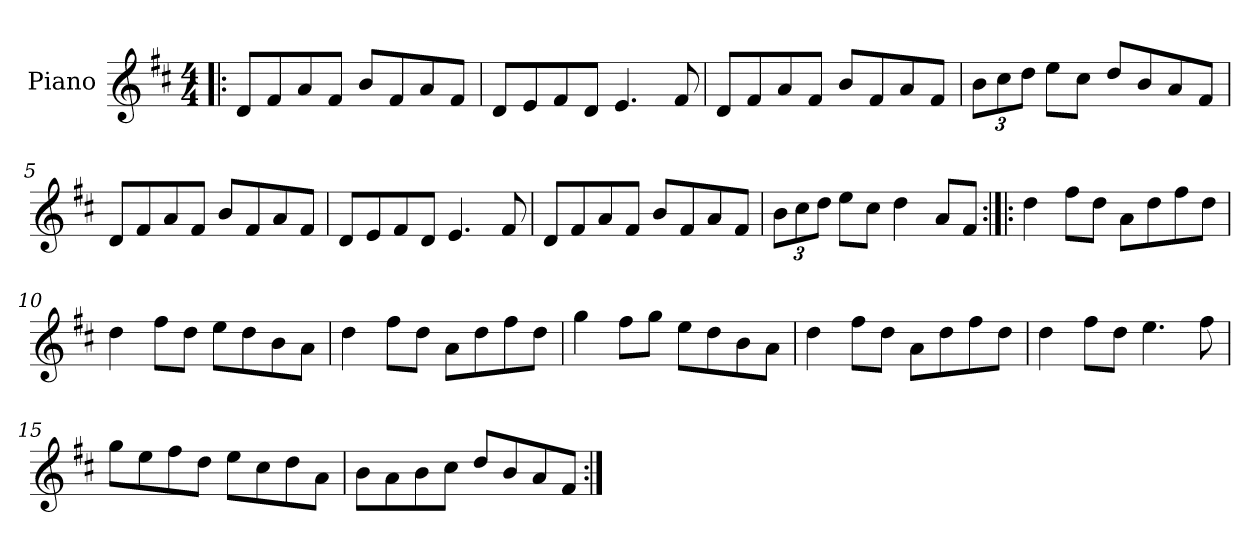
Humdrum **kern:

**kern
*part1
*staff1
*I"Piano
*I'Pno
*clefG2
*k[f#c#]
*D:
*M4/4
=1!|:
8d/L
8f#/
8a/
8f#/J
8b/L
8f#/
8a/
8f#/J
=2
8d/L
8e/
8f#/
8d/J
4.e/
8f#/
=3
8d/L
8f#/
8a/
8f#/J
8b/L
8f#/
8a/
8f#/J
=4
12b\L
12cc#\
12dd\J
8ee\L
8cc#\J
8dd/L
8b/
8a/
8f#/J
=5
8d/L
8f#/
8a/
8f#/J
8b/L
8f#/
8a/
8f#/J
=6
8d/L
8e/
8f#/
8d/J
4.e/
8f#/
=7
8d/L
8f#/
8a/
8f#/J
8b/L
8f#/
8a/
8f#/J
=8
12b\L
12cc#\
12dd\J
8ee\L
8cc#\J
4dd\
8a/L
8f#/J
=9:|!|:
4dd\
8ff#\L
8dd\J
8a\L
8dd\
8ff#\
8dd\J
=10
4dd\
8ff#\L
8dd\J
8ee\L
8dd\
8b\
8a\J
=11
4dd\
8ff#\L
8dd\J
8a\L
8dd\
8ff#\
8dd\J
=12
4gg\
8ff#\L
8gg\J
8ee\L
8dd\
8b\
8a\J
=13
4dd\
8ff#\L
8dd\J
8a\L
8dd\
8ff#\
8dd\J
=14
4dd\
8ff#\L
8dd\J
4.ee\
8ff#\
=15
8gg\L
8ee\
8ff#\
8dd\J
8ee\L
8cc#\
8dd\
8a\J
=16
8b\L
8a\
8b\
8cc#\J
8dd/L
8b/
8a/
8f#/J
=:|!
*-
